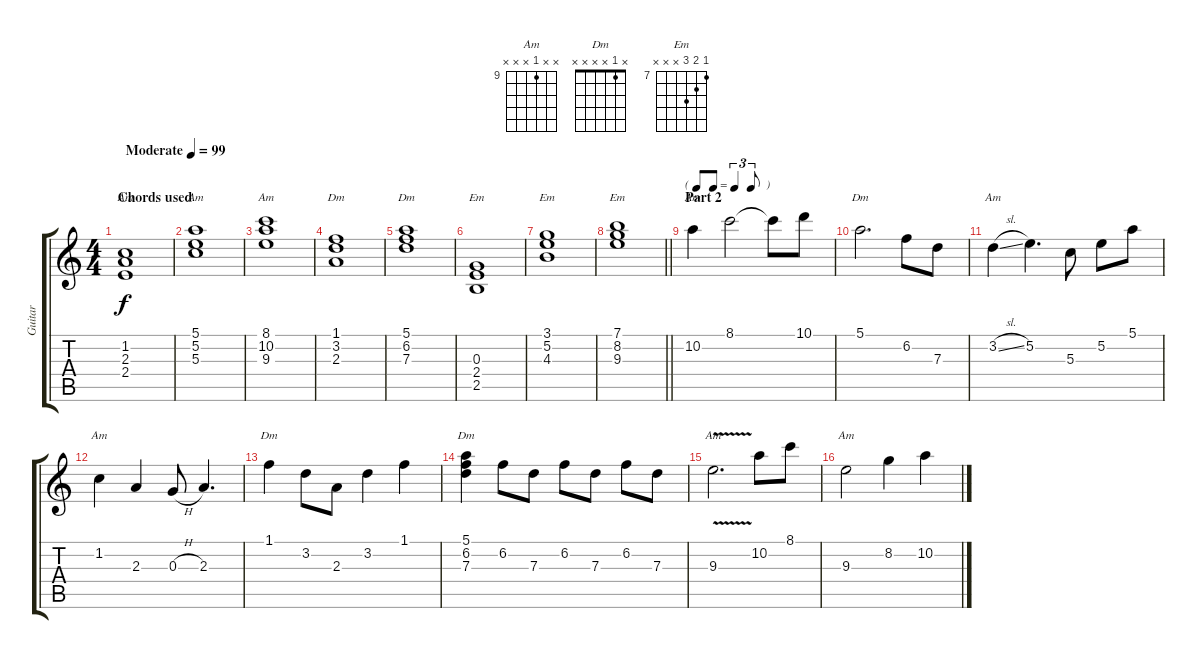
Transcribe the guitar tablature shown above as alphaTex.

\track ("Guitar" "Guitar") {instrument electricguitarjazz}
\staff {score tabs}
\tuning (E4 B3 G3 D3 A2 E2) {hide}
\chord ("Am" x 1 2 2 x x)
\chord ("Am" 5 5 5 x x x) {barre 5}
\chord ("Am" 8 10 9 7 x x) {firstfret 7}
\chord ("Dm" 1 3 2 x x x)
\chord ("Dm" 5 6 7 x x x) {firstfret 5}
\chord ("Em" x x 0 2 2 x)
\chord ("Em" 3 5 4 2 x x)
\chord ("Em" 7 8 9 x x x) {firstfret 7}
\chord ("Am" x 10 x x x x) {firstfret 10}
\chord ("Dm" 7 x x x x x) {firstfret 7}
\chord ("Am" x 7 x x x x) {firstfret 7}
\chord ("Am" x 1 x x x x)
\chord ("Dm" x x x 0 x x)
\chord ("Dm" x 1 x x x x)
\chord ("Am" x x x 4 x x)
\chord ("Am" x x 9 x x x) {firstfret 9}
\ts (4 4)
\section ("" "Chords used")
\tempo (99 "Moderate")
\clef g2
\ks c
(1.2 2.3 2.4).1{ch "Am" dy f instrument electricguitarjazz} |
(5.1 5.2 5.3).1{ch "Am"} |
(8.1 10.2 9.3).1{ch "Am"} |
(1.1 3.2 2.3).1{ch "Dm"} |
(5.1 6.2 7.3).1{ch "Dm"} |
(0.3 2.4 2.5).1{ch "Em"} |
(3.1 5.2 4.3).1{ch "Em"} |
\barLineRight lightlight
(7.1 8.2 9.3).1{ch "Em"} |
\tf triplet8th
\section ("" "Part 2")
10.2.4{ch "Am"} 8.1.2 8.1{t}.8 10.1.8 |
5.1.2{d ch "Dm"} 6.2.8 7.3.8 |
3.2{sl}.4{ch "Am"} 5.2.4{d} 5.3.8 5.2.8 5.1.8 |
1.2.4{ch "Am"} 2.3.4 0.3{h}.8 2.3.4{d} |
1.1.4{ch "Dm"} 3.2.8 2.3.8 3.2.4 1.1.4 |
(5.1 6.2 7.3).4{ch "Dm"} 6.2.8 7.3.8 6.2.8 7.3.8 6.2.8 7.3.8 |
9.3{v}.2{d ch "Am"} 10.2.8 8.1.8 |
9.3.2{ch "Am"} 8.2.4 10.2.4
